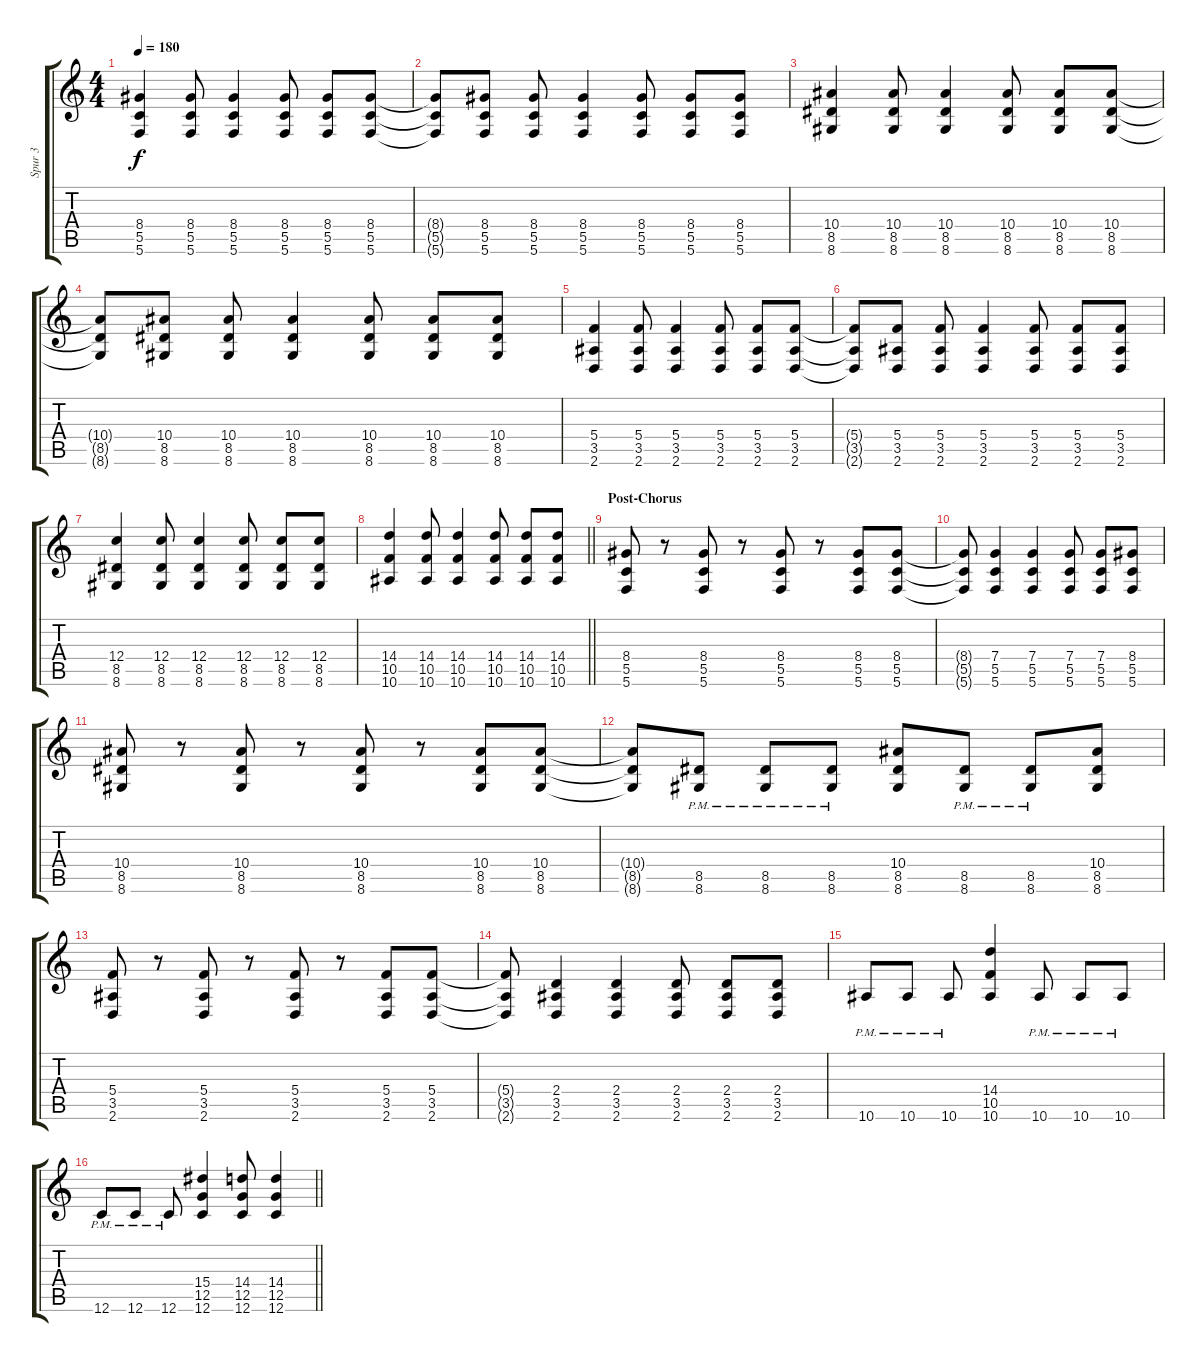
\track ("Spur 3" "Spur 3") {instrument distortionguitar}
\staff {score tabs}
\tuning (D4 A3 F3 C3 G2 C2) {hide}
\ts (4 4)
\tempo 180
\clef g2
\ks c
(8.4 5.5 5.6).4{dy f} (8.4 5.5 5.6).8 (8.4 5.5 5.6).4 (8.4 5.5 5.6).8 (8.4 5.5 5.6).8 (8.4 5.5 5.6).8 |
(8.4{t} 5.5{t} 5.6{t}).8 (8.4 5.5 5.6).8 (8.4 5.5 5.6).8 (8.4 5.5 5.6).4 (8.4 5.5 5.6).8 (8.4 5.5 5.6).8 (8.4 5.5 5.6).8 |
(10.4 8.5 8.6).4 (10.4 8.5 8.6).8 (10.4 8.5 8.6).4 (10.4 8.5 8.6).8 (10.4 8.5 8.6).8 (10.4 8.5 8.6).8 |
(10.4{t} 8.5{t} 8.6{t}).8 (10.4 8.5 8.6).8 (10.4 8.5 8.6).8 (10.4 8.5 8.6).4 (10.4 8.5 8.6).8 (10.4 8.5 8.6).8 (10.4 8.5 8.6).8 |
(5.4 3.5 2.6).4 (5.4 3.5 2.6).8 (5.4 3.5 2.6).4 (5.4 3.5 2.6).8 (5.4 3.5 2.6).8 (5.4 3.5 2.6).8 |
(5.4{t} 3.5{t} 2.6{t}).8 (5.4 3.5 2.6).8 (5.4 3.5 2.6).8 (5.4 3.5 2.6).4 (5.4 3.5 2.6).8 (5.4 3.5 2.6).8 (5.4 3.5 2.6).8 |
(12.4 8.5 8.6).4 (12.4 8.5 8.6).8 (12.4 8.5 8.6).4 (12.4 8.5 8.6).8 (12.4 8.5 8.6).8 (12.4 8.5 8.6).8 |
\barLineRight lightlight
(14.4 10.5 10.6).4 (14.4 10.5 10.6).8 (14.4 10.5 10.6).4 (14.4 10.5 10.6).8 (14.4 10.5 10.6).8 (14.4 10.5 10.6).8 |
\section ("" "Post-Chorus")
(8.4 5.5 5.6).8 r.8 (8.4 5.5 5.6).8 r.8 (8.4 5.5 5.6).8 r.8 (8.4 5.5 5.6).8 (8.4 5.5 5.6).8 |
(8.4{t} 5.5{t} 5.6{t}).8 (7.4 5.5 5.6).4 (7.4 5.5 5.6).4 (7.4 5.5 5.6).8 (7.4 5.5 5.6).8 (8.4 5.5 5.6).8 |
(10.4 8.5 8.6).8 r.8 (10.4 8.5 8.6).8 r.8 (10.4 8.5 8.6).8 r.8 (10.4 8.5 8.6).8 (10.4 8.5 8.6).8 |
(10.4{t} 8.5{t} 8.6{t}).8 (8.5{pm} 8.6{pm}).8 (8.5{pm} 8.6{pm}).8 (8.5{pm} 8.6{pm}).8 (10.4 8.5 8.6).8 (8.5{pm} 8.6{pm}).8 (8.5{pm} 8.6{pm}).8 (10.4 8.5 8.6).8 |
(5.4 3.5 2.6).8 r.8 (5.4 3.5 2.6).8 r.8 (5.4 3.5 2.6).8 r.8 (5.4 3.5 2.6).8 (5.4 3.5 2.6).8 |
(5.4{t} 3.5{t} 2.6{t}).8 (2.4 3.5 2.6).4 (2.4 3.5 2.6).4 (2.4 3.5 2.6).8 (2.4 3.5 2.6).8 (2.4 3.5 2.6).8 |
10.6{pm}.8 10.6{pm}.8 10.6{pm}.8 (14.4 10.5 10.6).4 10.6{pm}.8 10.6{pm}.8 10.6{pm}.8 |
\barLineRight lightlight
12.6{pm}.8 12.6{pm}.8 12.6{pm}.8 (15.4 12.5 12.6).4 (14.4 12.5 12.6).8 (14.4 12.5 12.6).4
